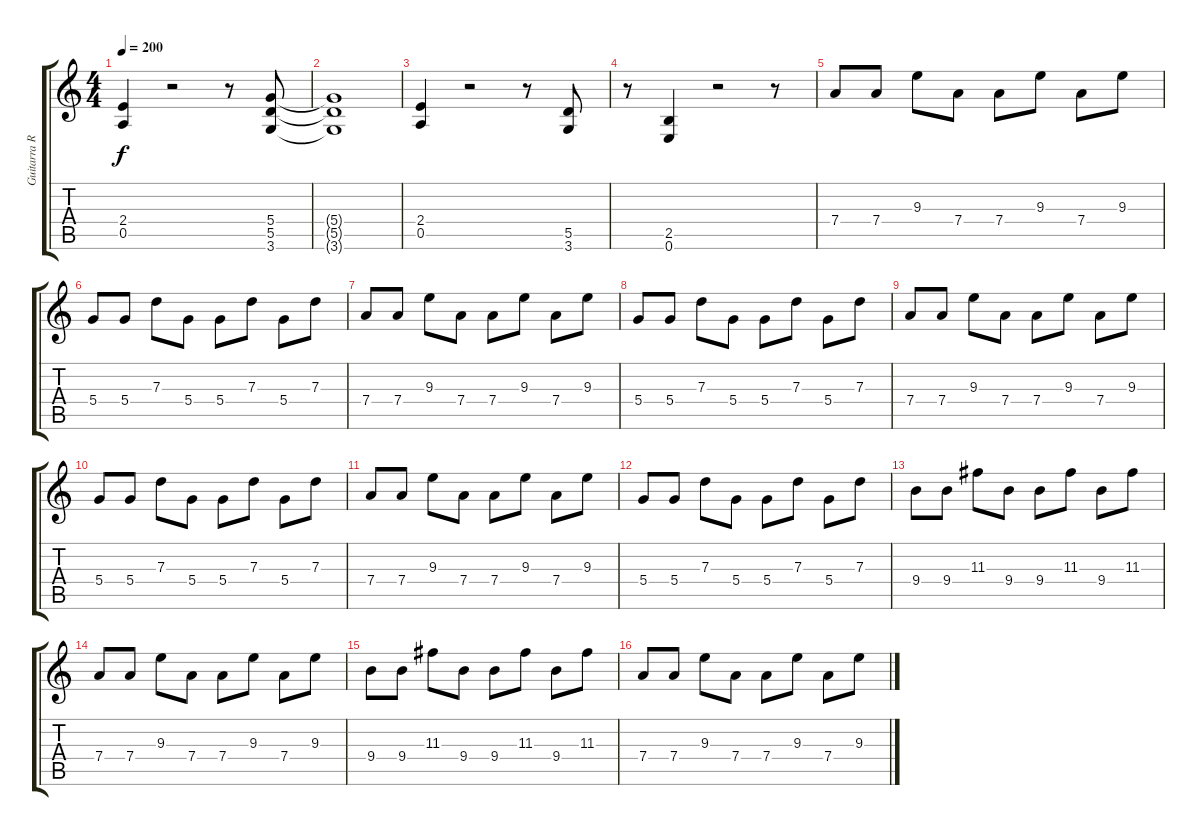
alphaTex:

\track ("Guitarra Ritmica" "Guitarra R") {instrument distortionguitar}
\staff {score tabs}
\tuning (E4 B3 G3 D3 A2 E2) {hide}
\ts (4 4)
\tempo 200
\clef g2
\ks c
(2.4 0.5).4{dy f} r.2 r.8 (5.4 5.5 3.6).8 |
(5.4{t} 5.5{t} 3.6{t}).1 |
(2.4 0.5).4 r.2 r.8 (5.5 3.6).8 |
r.8 (2.5 0.6).4 r.2 r.8 |
7.4.8 7.4.8 9.3.8 7.4.8 7.4.8 9.3.8 7.4.8 9.3.8 |
5.4.8 5.4.8 7.3.8 5.4.8 5.4.8 7.3.8 5.4.8 7.3.8 |
7.4.8 7.4.8 9.3.8 7.4.8 7.4.8 9.3.8 7.4.8 9.3.8 |
5.4.8 5.4.8 7.3.8 5.4.8 5.4.8 7.3.8 5.4.8 7.3.8 |
7.4.8 7.4.8 9.3.8 7.4.8 7.4.8 9.3.8 7.4.8 9.3.8 |
5.4.8 5.4.8 7.3.8 5.4.8 5.4.8 7.3.8 5.4.8 7.3.8 |
7.4.8 7.4.8 9.3.8 7.4.8 7.4.8 9.3.8 7.4.8 9.3.8 |
5.4.8 5.4.8 7.3.8 5.4.8 5.4.8 7.3.8 5.4.8 7.3.8 |
9.4.8 9.4.8 11.3.8 9.4.8 9.4.8 11.3.8 9.4.8 11.3.8 |
7.4.8 7.4.8 9.3.8 7.4.8 7.4.8 9.3.8 7.4.8 9.3.8 |
9.4.8 9.4.8 11.3.8 9.4.8 9.4.8 11.3.8 9.4.8 11.3.8 |
7.4.8 7.4.8 9.3.8 7.4.8 7.4.8 9.3.8 7.4.8 9.3.8
